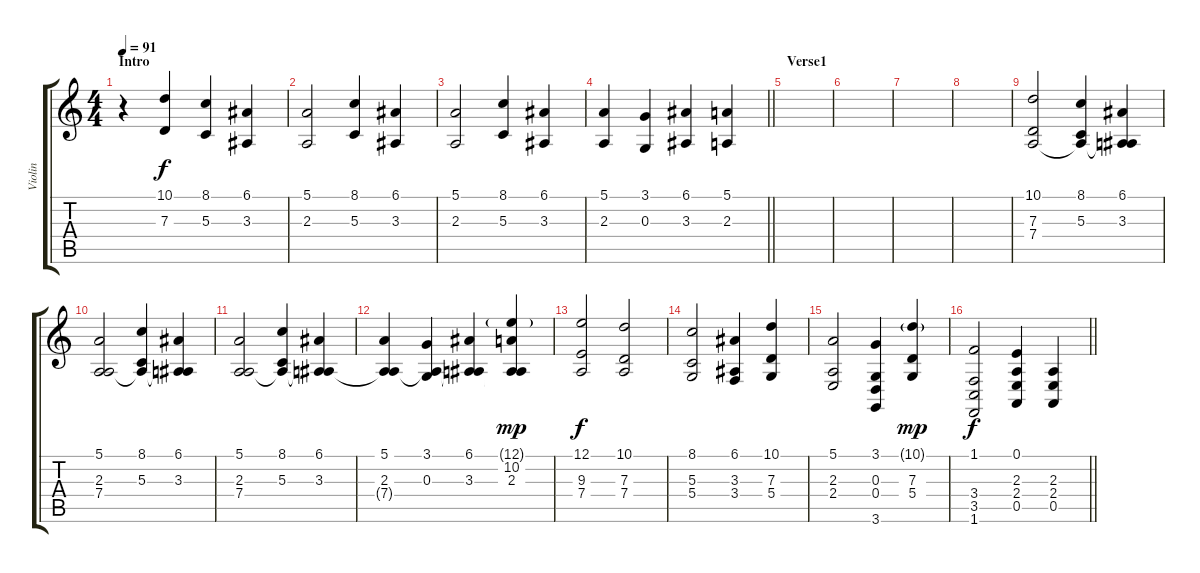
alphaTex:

\track ("Violin" "Violin") {instrument violin}
\staff {score tabs}
\tuning (E4 B3 G3 D3 A2 E2) {hide}
\ts (4 4)
\section ("" "Intro")
\tempo 91
\clef g2
\ks c
r.4{dy f instrument violin} (10.1 7.3).4 (8.1 5.3).4 (6.1 3.3).4 |
(5.1 2.3).2 (8.1 5.3).4 (6.1 3.3).4 |
(5.1 2.3).2 (8.1 5.3).4 (6.1 3.3).4 |
\barLineRight lightlight
(5.1 2.3).4 (3.1 0.3).4 (6.1 3.3).4 (5.1 2.3).4 |
\section ("" "Verse1")
|
|
|
|
(10.1 7.3 7.4).2 (8.1 5.3 7.4{t}).4 (6.1 3.3 7.4{t}).4 |
(5.1 2.3 7.4).2 (8.1 5.3 7.4{t}).4 (6.1 3.3 7.4{t}).4 |
(5.1 2.3 7.4).2 (8.1 5.3 7.4{t}).4 (6.1 3.3 7.4{t}).4 |
(5.1 2.3 7.4{t}).4 (3.1 0.3 7.4{t}).4 (6.1 3.3 7.4{t}).4 (12.1{g} 10.2 2.3 7.4{t}).4{dy mp} |
(12.1 9.3 7.4).2{dy f} (10.1 7.3 7.4).2 |
(8.1 5.3 5.4).2 (6.1 3.3 3.4).4 (10.1 7.3 5.4).4 |
(5.1 2.3 2.4).2 (3.1 0.3 0.4 3.6).4 (10.1{g} 7.3 5.4).4{dy mp} |
\barLineRight lightlight
(1.1 3.4 3.5 1.6).2{dy f} (0.1 2.3 2.4 0.5).4 (2.3 2.4 0.5).4
